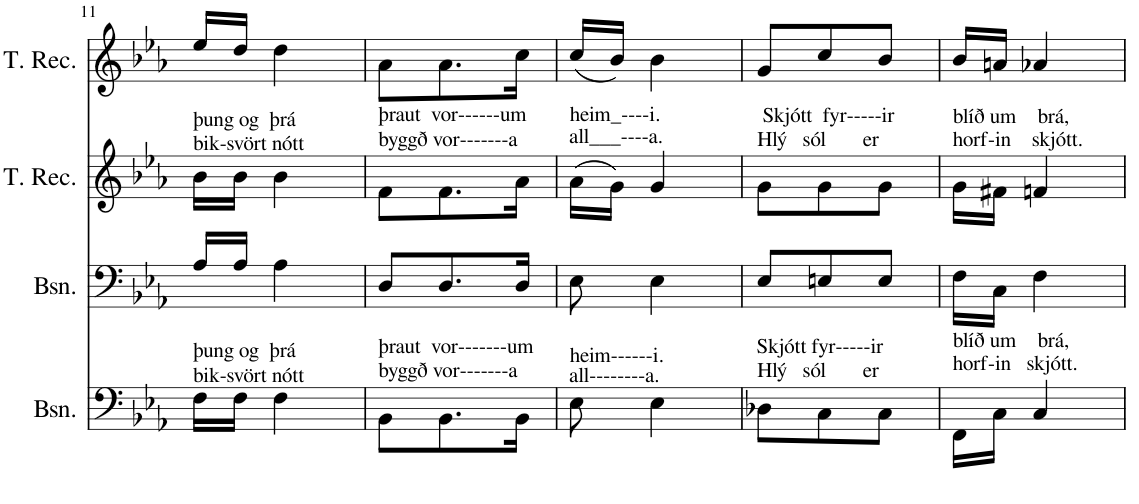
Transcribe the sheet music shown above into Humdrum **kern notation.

**kern	**kern	**kern	**kern
*part4	*part3	*part2	*part1
*staff4	*staff3	*staff2	*staff1
*I"Bassoon	*I"Bassoon	*I"Tenor Recorder	*I"Tenor Recorder
*I'Bsn.	*I'Bsn.	*I'T. Rec.	*I'T. Rec.
!!LO:PB:g=z
*clefF4	*clefF4	*clefG2	*clefG2
*k[b-e-a-]	*k[b-e-a-]	*k[b-e-a-]	*k[b-e-a-]
*M3/8	*M3/8	*M3/8	*M3/8
=11	=11	=11	=11
!	!	!LO:TX:a:t=bik-svört nótt	!
!	!	!LO:TX:a:t=þung og  þrá	!
!LO:TX:a:t=bik-svört nótt	!	!	!
!LO:TX:a:t=þung og  þrá	!	!	!
16F\LL	16A-/LL	16b-\LL	16ee-/LL
16F\JJ	16A-/JJ	16b-\JJ	16dd/JJ
4F\	4A-\	4b-\	4dd\
=12	=12	=12	=12
!	!	!LO:TX:a:t=byggð vor-------a	!
!	!	!LO:TX:a:t=þraut  vor------um	!
!LO:TX:a:t=byggð vor-------a	!	!	!
!LO:TX:a:t=þraut  vor-------um	!	!	!
8BB-\L	8D/L	8f\L	8a-\L
8.BB-\	8.D/	8.f\	8.a-\
16BB-\Jk	16D/Jk	16a-\Jk	16cc\Jk
=13	=13	=13	=13
!	!	!LO:TX:a:t=all___----a.	!
!	!	!LO:TX:a:t=heim_----i.	!
!LO:TX:a:t=all--------a.	!	!	!
!LO:TX:a:t=heim------i.	!	!	!
8E-\	8E-\	(16a-\LL	(16cc/LL
.	.	16g\JJ)	16b-/JJ)
4E-\	4E-\	4g/	4b-\
=14	=14	=14	=14
!	!	!LO:TX:a:t=Hlý   sól       er	!
!	!	!LO:TX:a:t=Skjótt  fyr-----ir	!
!LO:TX:a:t=Hlý   sól       er	!	!	!
!LO:TX:a:t=Skjótt fyr-----ir	!	!	!
8D-X\L	8E-/L	8g\L	8g/L
8C\	8En/	8g\	8cc/
8C\J	8E/J	8g\J	8b-/J
=15	=15	=15	=15
!	!	!LO:TX:a:t=horf-in    skjótt.	!
!	!	!LO:TX:a:t=blíð um    brá,	!
!LO:TX:a:t=horf-in   skjótt.	!	!	!
!LO:TX:a:t=blíð um    brá,	!	!	!
16FF\LL	16F\LL	16g\LL	16b-/LL
16C\JJ	16C\JJ	16f#X\JJ	16an/JJ
4C/	4F\	4fn/	4a-X/
=	=	=	=
*-	*-	*-	*-
